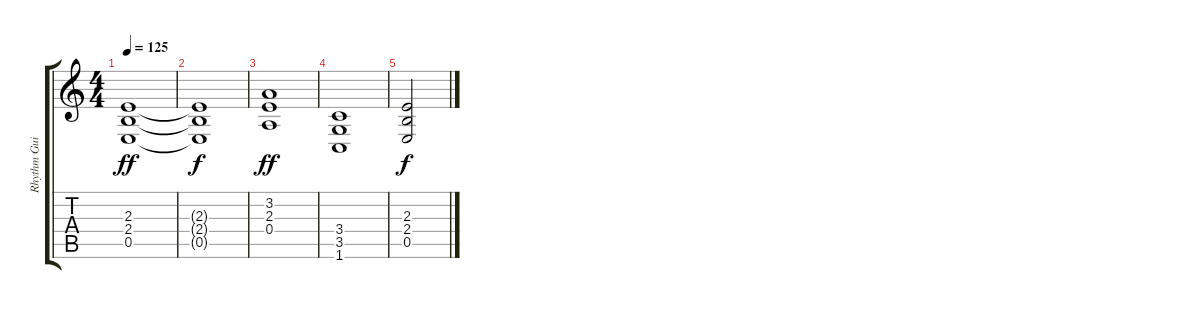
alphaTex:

\track ("Rhythm Guitar" "Rhythm Gui") {instrument distortionguitar}
\staff {score tabs}
\tuning (B3 Gb3 D3 A2 E2 B1) {hide}
\ts (4 4)
\tempo 125
\clef g2
\ks c
(2.3 2.4 0.5).1{dy ff} |
(2.3{t} 2.4{t} 0.5{t}).1{dy f} |
(3.2 2.3 0.4).1{dy ff} |
(3.4 3.5 1.6).1 |
(2.3 2.4 0.5).2{dy f}
